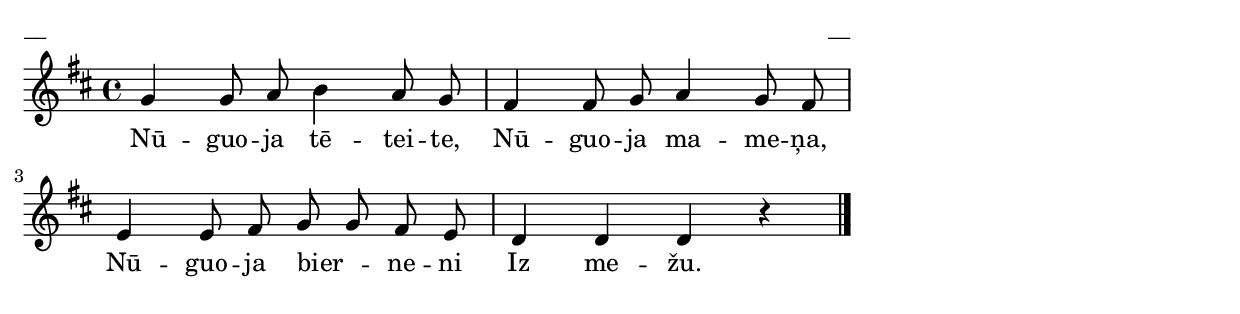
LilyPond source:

\version "2.13.16"
%\header {
%    title = "Kas duorzā?"
%}
\paper {
line-width = 14\cm
left-margin = 0.4\cm
between-system-padding = 0.1\cm
between-system-space = 0.1\cm
}
\layout {
indent = #0
ragged-last = ##f
}

voiceA = \relative c'' {
\clef "treble"
\key d \major
\time 4/4
g4 g8 a b4 a8 g | fis4 fis8 g a4 g8 fis |
e4 e8 fis g g fis e | d4 d d r
\bar "|."
} 



lyricA = \lyricmode {
Nū -- guo -- ja tē -- tei -- te,
Nū -- guo -- ja ma -- me -- ņa,
Nū -- guo -- ja bier -- _ ne -- ni
Iz me -- žu.
}



fullScore = <<
\new Staff {
<<
\new Voice = "voiceA" { \oneVoice \autoBeamOff \voiceA }
\lyricsto "voiceA" \new Lyrics \lyricA
>>
}
>>

\score {
\fullScore
\header { piece = "__" opus = "__" }
}
\markup { \with-color #(x11-color 'white) \sans \smaller "__" }
\score {
\unfoldRepeats
\fullScore
\midi {
\context { \Staff \remove "Staff_performer" }
\context { \Voice \consists "Staff_performer" }
}
}


